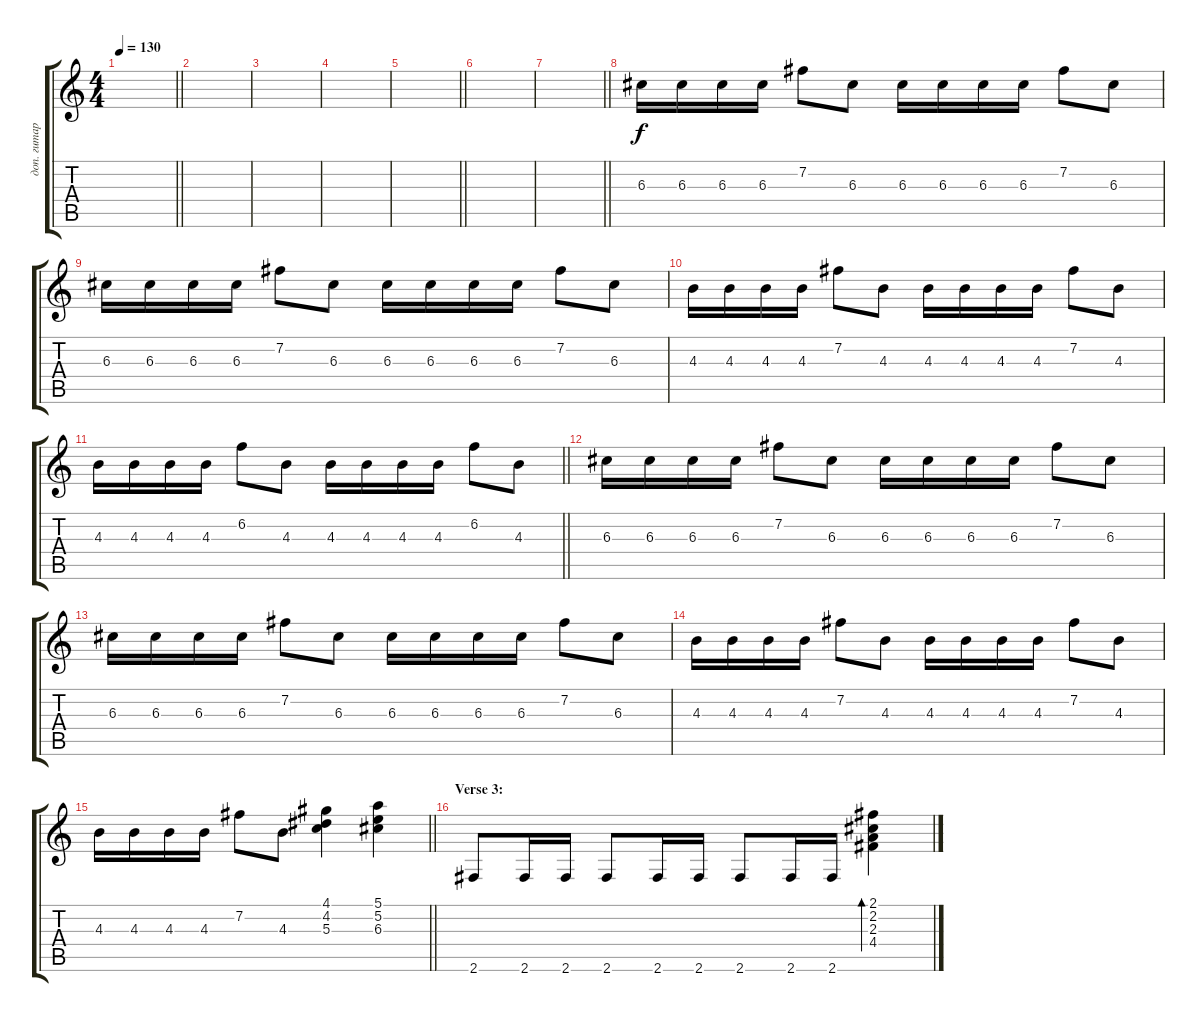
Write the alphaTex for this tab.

\track ("доп. гитара" "доп. гитар") {instrument overdrivenguitar}
\staff {score tabs}
\tuning (E4 B3 G3 D3 A2 E2) {hide}
\ts (4 4)
\tempo 130
\clef g2
\barLineRight lightlight
\ks c
|
|
|
|
\barLineRight lightlight
|
|
\barLineRight lightlight
|
6.3.16 6.3.16 6.3.16 6.3.16 7.2.8 6.3.8 6.3.16 6.3.16 6.3.16 6.3.16 7.2.8 6.3.8 |
6.3.16 6.3.16 6.3.16 6.3.16 7.2.8 6.3.8 6.3.16 6.3.16 6.3.16 6.3.16 7.2.8 6.3.8 |
4.3.16 4.3.16 4.3.16 4.3.16 7.2.8 4.3.8 4.3.16 4.3.16 4.3.16 4.3.16 7.2.8 4.3.8 |
\barLineRight lightlight
4.3.16 4.3.16 4.3.16 4.3.16 6.2.8 4.3.8 4.3.16 4.3.16 4.3.16 4.3.16 6.2.8 4.3.8 |
6.3.16 6.3.16 6.3.16 6.3.16 7.2.8 6.3.8 6.3.16 6.3.16 6.3.16 6.3.16 7.2.8 6.3.8 |
6.3.16 6.3.16 6.3.16 6.3.16 7.2.8 6.3.8 6.3.16 6.3.16 6.3.16 6.3.16 7.2.8 6.3.8 |
4.3.16 4.3.16 4.3.16 4.3.16 7.2.8 4.3.8 4.3.16 4.3.16 4.3.16 4.3.16 7.2.8 4.3.8 |
\barLineRight lightlight
4.3.16 4.3.16 4.3.16 4.3.16 7.2.8 4.3.8 (4.1 4.2 5.3).4 (5.1 5.2 6.3).4 |
\section ("" "Verse 3:")
2.6.8 2.6.16 2.6.16 2.6.8 2.6.16 2.6.16 2.6.8 2.6.16 2.6.16 (2.1 2.2 2.3 4.4).4{bd 60}
